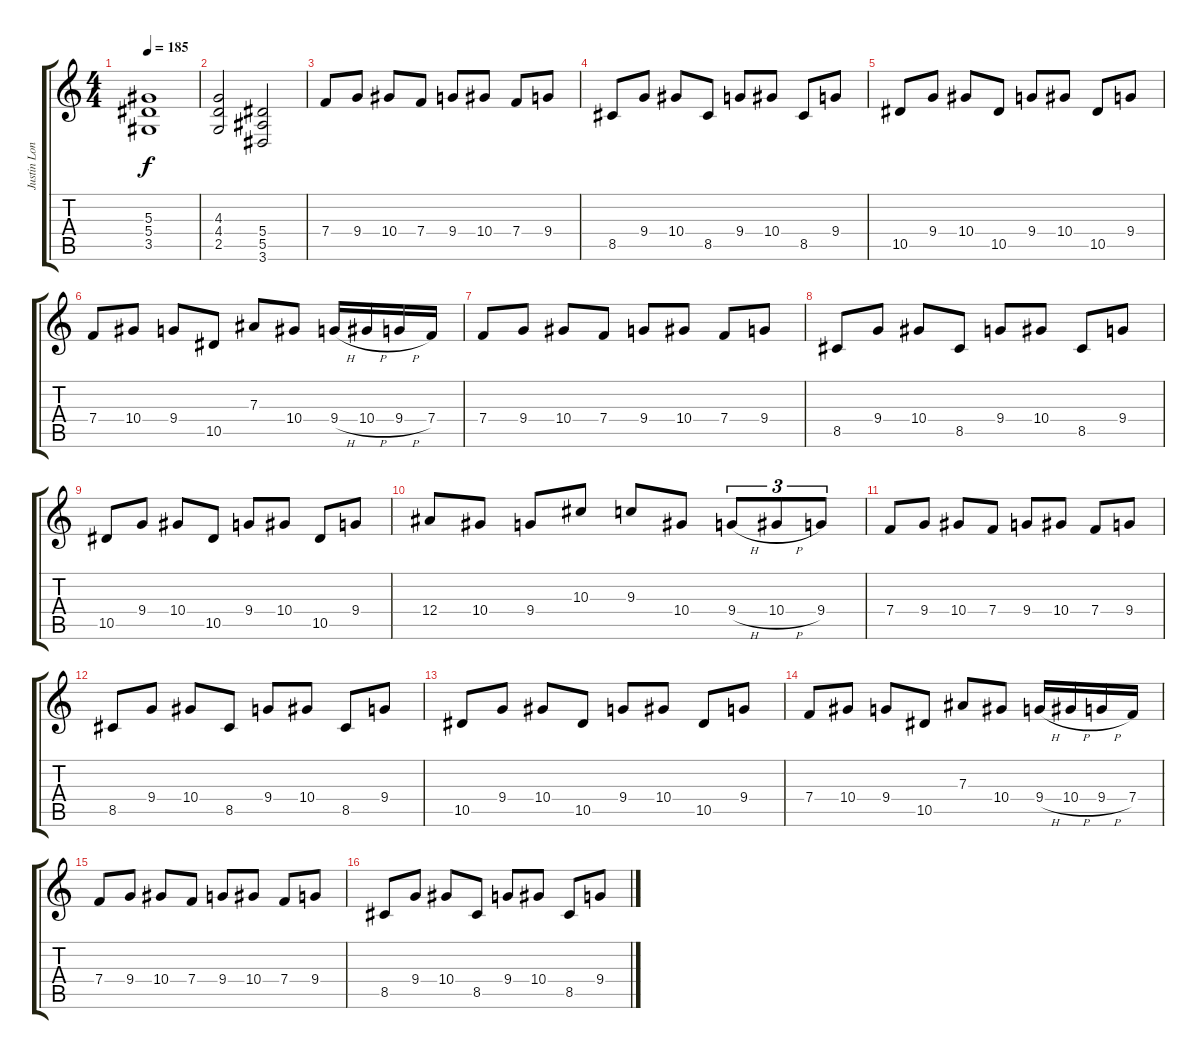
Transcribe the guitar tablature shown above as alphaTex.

\track ("Justin Longshore" "Justin Lon") {instrument distortionguitar}
\staff {score tabs}
\tuning (C4 G3 Eb3 Bb2 F2 C2) {hide}
\ts (4 4)
\tempo 185
\clef g2
\ks c
(5.3 5.4 3.5).1{dy f} |
(4.3 4.4 2.5).2 (5.4 5.5 3.6).2 |
7.4.8 9.4.8 10.4.8 7.4.8 9.4.8 10.4.8 7.4.8 9.4.8 |
8.5.8 9.4.8 10.4.8 8.5.8 9.4.8 10.4.8 8.5.8 9.4.8 |
10.5.8 9.4.8 10.4.8 10.5.8 9.4.8 10.4.8 10.5.8 9.4.8 |
7.4.8 10.4.8 9.4.8 10.5.8 7.3.8 10.4.8 9.4{h}.16 10.4{h}.16 9.4{h}.16 7.4.16 |
7.4.8 9.4.8 10.4.8 7.4.8 9.4.8 10.4.8 7.4.8 9.4.8 |
8.5.8 9.4.8 10.4.8 8.5.8 9.4.8 10.4.8 8.5.8 9.4.8 |
10.5.8 9.4.8 10.4.8 10.5.8 9.4.8 10.4.8 10.5.8 9.4.8 |
12.4.8 10.4.8 9.4.8 10.3.8 9.3.8 10.4.8 9.4{h}.8{tu (3 2)} 10.4{h}.8{tu (3 2)} 9.4.8{tu (3 2)} |
7.4.8 9.4.8 10.4.8 7.4.8 9.4.8 10.4.8 7.4.8 9.4.8 |
8.5.8 9.4.8 10.4.8 8.5.8 9.4.8 10.4.8 8.5.8 9.4.8 |
10.5.8 9.4.8 10.4.8 10.5.8 9.4.8 10.4.8 10.5.8 9.4.8 |
7.4.8 10.4.8 9.4.8 10.5.8 7.3.8 10.4.8 9.4{h}.16 10.4{h}.16 9.4{h}.16 7.4.16 |
7.4.8 9.4.8 10.4.8 7.4.8 9.4.8 10.4.8 7.4.8 9.4.8 |
8.5.8 9.4.8 10.4.8 8.5.8 9.4.8 10.4.8 8.5.8 9.4.8
